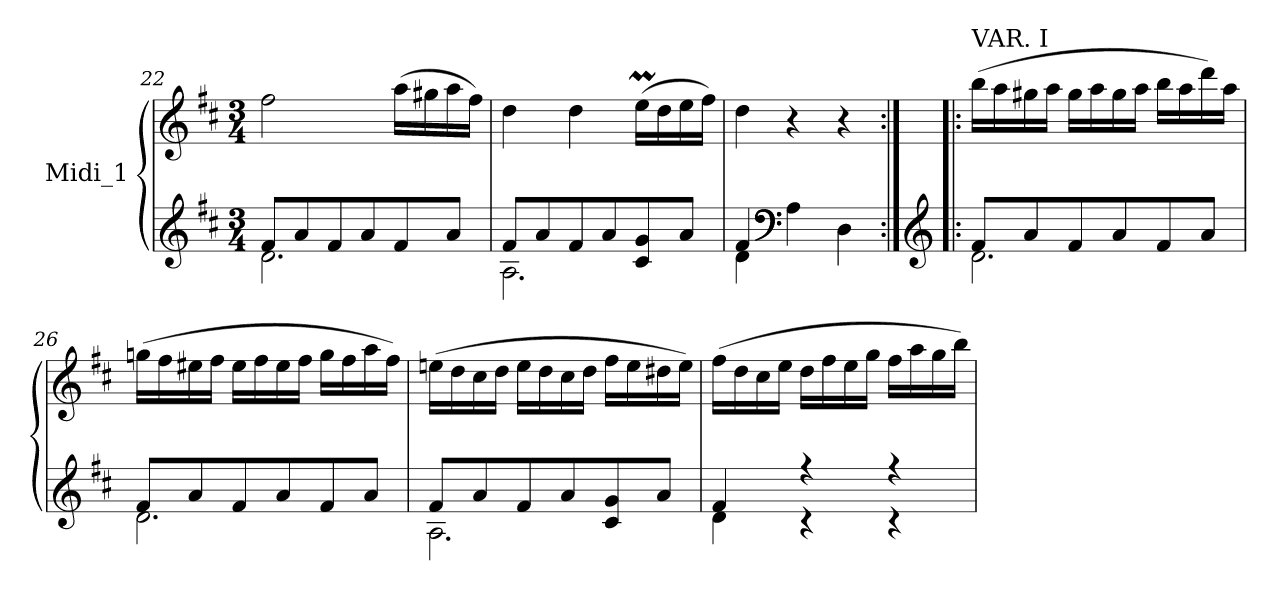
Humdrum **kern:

**kern	**kern
*part1	*part1
*staff2	*staff1
*I"Midi_1	*
!!LO:LB:g=z
*clefG2	*clefG2
*k[f#c#]	*k[f#c#]
*D:	*D:
*M3/4	*M3/4
=22	=22
*^	*
8f#/L	2.d\	2ff#\
8a/	.	.
8f#/	.	.
8a/	.	.
8f#/	.	(>16aa\LL
.	.	16gg#X\
8a/J	.	16aa\
.	.	16ff#\JJ)
=23	=23	=23
8f#/L	2.A\	4dd\
8a/	.	.
8f#/	.	4dd\
8a/	.	.
8c#/ 8g/	.	(>16eeM\LL
.	.	16dd\
8a/J	.	16ee\
.	.	16ff#\JJ)
=24	=24	=24
4f#/	4d\	4dd\
*clefF4	*	*
4A\	4ryy	4r
4D\	4ryy	4r
!!LO:LB:g=z
=25:|!|:	=25:|!|:	=25:|!|:
*clefG2	*	*
!	!	!LO:TX:a:t=VAR. I
8f#/L	2.d\	(>16bb\LL
.	.	16aa\
8a/	.	16gg#X\
.	.	16aa\JJ
8f#/	.	16gg#\LL
.	.	16aa\
8a/	.	16gg#\
.	.	16aa\JJ
8f#/	.	16bb\LL
.	.	16aa\
8a/J	.	16ddd\)
.	.	16aa\JJ
=26	=26	=26
8f#/L	2.d\	(>16ggni\LL
.	.	16ff#\
8a/	.	16ee#X\
.	.	16ff#\JJ
8f#/	.	16ee#\LL
.	.	16ff#\
8a/	.	16ee#\
.	.	16ff#\JJ
8f#/	.	16gg\LL
.	.	16ff#\
8a/J	.	16aa\
.	.	16ff#\JJ)
=27	=27	=27
8f#/L	2.A\	(>16eeni\LL
.	.	16dd\
8a/	.	16cc#\
.	.	16dd\JJ
8f#/	.	16ee\LL
.	.	16dd\
8a/	.	16cc#\
.	.	16dd\JJ
8c#/ 8g/	.	16ff#\LL
.	.	16ee\
8a/J	.	16dd#X\
.	.	16ee\JJ)
!!LO:PB:g=z
=28	=28	=28
4f#/	4d\	(>16ff#\LL
.	.	16dd\
.	.	16cc#\
.	.	16ee\JJ
4r	4r	16dd\LL
.	.	16ff#\
.	.	16ee\
.	.	16gg\JJ
4r	4r	16ff#\LL
.	.	16aa\
.	.	16gg\
.	.	16bb\JJ)
*v	*v	*
=	=
*-	*-
